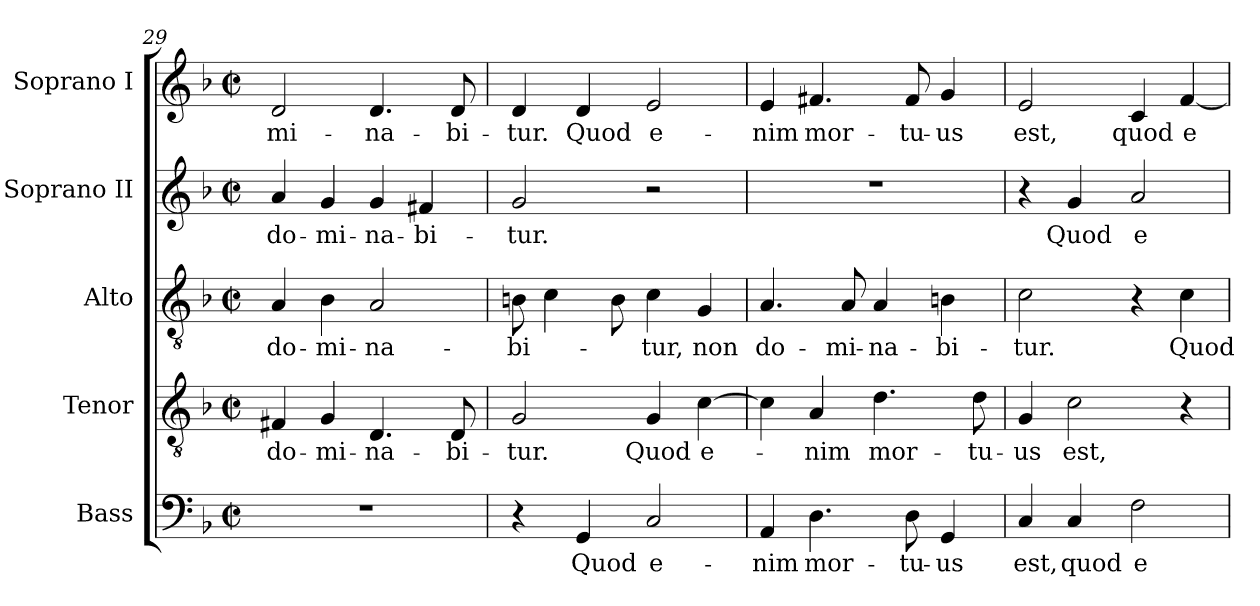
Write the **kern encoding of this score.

**kern	**text	**kern	**text	**kern	**text	**kern	**text	**kern	**text
*part5	*part5	*part4	*part4	*part3	*part3	*part2	*part2	*part1	*part1
*staff5	*staff5	*staff4	*staff4	*staff3	*staff3	*staff2	*staff2	*staff1	*staff1
*I"Bass	*	*I"Tenor	*	*I"Alto	*	*I"Soprano II	*	*I"Soprano I	*
*I'B	*	*I'T	*	*I'A	*	*I'S 2	*	*I'S 1	*
*clefF4	*	*clefGv2	*	*clefGv2	*	*clefG2	*	*clefG2	*
*ITrd7c12	*	*ITrd7c12	*	*	*	*	*	*	*
*k[b-]	*	*k[b-]	*	*k[b-]	*	*k[b-]	*	*k[b-]	*
*F:	*	*F:	*	*F:	*	*F:	*	*F:	*
*M2/2	*	*M2/2	*	*M2/2	*	*M2/2	*	*M2/2	*
*met(c|)	*	*met(c|)	*	*met(c|)	*	*met(c|)	*	*met(c|)	*
=29	=29	=29	=29	=29	=29	=29	=29	=29	=29
!	!	!	!LO:LY:b:color=#000000	!	!	!	!	!	!
!	!	!	!	!	!LO:LY:b:color=#000000	!	!	!	!
!	!	!	!	!	!	!	!LO:LY:b:color=#000000	!	!
!	!	!	!	!	!	!	!	!	!LO:LY:b:color=#000000
1r	.	4FF#Xi/	do-	4Ai/	do-	4ai/	do-	2di/	-mi-
!	!	!	!LO:LY:b:color=#000000	!	!	!	!	!	!
!	!	!	!	!	!LO:LY:b:color=#000000	!	!	!	!
!	!	!	!	!	!	!	!LO:LY:b:color=#000000	!	!
.	.	4GGi/	-mi-	4B-i\	-mi-	4gi/	-mi-	.	.
!	!	!	!LO:LY:b:color=#000000	!	!	!	!	!	!
!	!	!	!	!	!LO:LY:b:color=#000000	!	!	!	!
!	!	!	!	!	!	!	!LO:LY:b:color=#000000	!	!
!	!	!	!	!	!	!	!	!	!LO:LY:b:color=#000000
.	.	4.DDi/	-na-	2Ai/	-na-	4gi/	-na-	4.di/	-na-
!	!	!	!	!	!	!	!LO:LY:b:color=#000000	!	!
.	.	.	.	.	.	4f#Xi/	-bi-	.	.
!	!	!	!LO:LY:b:color=#000000	!	!	!	!	!	!
!	!	!	!	!	!	!	!	!	!LO:LY:b:color=#000000
.	.	8DDi/	-bi-	.	.	.	.	8di/	-bi-
=30	=30	=30	=30	=30	=30	=30	=30	=30	=30
!	!	!	!LO:LY:b:color=#000000	!	!	!	!	!	!
!	!	!	!	!	!LO:LY:b:color=#000000	!	!	!	!
!	!	!	!	!	!	!	!LO:LY:b:color=#000000	!	!
!	!	!	!	!	!	!	!	!	!LO:LY:b:color=#000000
4r	.	2GGi/	-tur.	8Bni\	-bi-	2gi/	-tur.	4di/	-tur.
.	.	.	.	4ci\	.	.	.	.	.
!	!LO:LY:b:color=#000000	!	!	!	!	!	!	!	!
!	!	!	!	!	!	!	!	!	!LO:LY:b:color=#000000
4GGGi/	Quod	.	.	.	.	.	.	4di/	Quod
.	.	.	.	8Bi\	.	.	.	.	.
!	!LO:LY:b:color=#000000	!	!	!	!	!	!	!	!
!	!	!	!LO:LY:b:color=#000000	!	!	!	!	!	!
!	!	!	!	!	!LO:LY:b:color=#000000	!	!	!	!
!	!	!	!	!	!	!	!	!	!LO:LY:b:color=#000000
2CCi/	e-	4GGi/	Quod	4ci\	-tur,	2r	.	2ei/	e-
!	!	!	!LO:LY:b:color=#000000	!	!	!	!	!	!
!	!	!	!	!	!LO:LY:b:color=#000000	!	!	!	!
.	.	[>4Ci\	e-	4Gi/	non	.	.	.	.
!!LO:PB:g=z
=31	=31	=31	=31	=31	=31	=31	=31	=31	=31
!	!LO:LY:b:color=#000000	!	!	!	!	!	!	!	!
!	!	!	!	!	!LO:LY:b:color=#000000	!	!	!	!
!	!	!	!	!	!	!	!	!	!LO:LY:b:color=#000000
4AAAi/	-nim	4Ci\]	.	4.Ai/	do-	1r	.	4ei/	-nim
!	!LO:LY:b:color=#000000	!	!	!	!	!	!	!	!
!	!	!	!LO:LY:b:color=#000000	!	!	!	!	!	!
!	!	!	!	!	!	!	!	!	!LO:LY:b:color=#000000
4.DDi\	mor-	4AAi/	-nim	.	.	.	.	4.f#Xi/	mor-
!	!	!	!	!	!LO:LY:b:color=#000000	!	!	!	!
.	.	.	.	8Ai/	-mi-	.	.	.	.
!	!	!	!LO:LY:b:color=#000000	!	!	!	!	!	!
!	!	!	!	!	!LO:LY:b:color=#000000	!	!	!	!
.	.	4.Di\	mor-	4Ai/	-na-	.	.	.	.
!	!LO:LY:b:color=#000000	!	!	!	!	!	!	!	!
!	!	!	!	!	!	!	!	!	!LO:LY:b:color=#000000
8DDi\	-tu-	.	.	.	.	.	.	8f#i/	-tu-
!	!LO:LY:b:color=#000000	!	!	!	!	!	!	!	!
!	!	!	!	!	!LO:LY:b:color=#000000	!	!	!	!
!	!	!	!	!	!	!	!	!	!LO:LY:b:color=#000000
4GGGi/	-us	.	.	4Bni\	-bi-	.	.	4gi/	-us
!	!	!	!LO:LY:b:color=#000000	!	!	!	!	!	!
.	.	8Di\	-tu-	.	.	.	.	.	.
=32	=32	=32	=32	=32	=32	=32	=32	=32	=32
!	!LO:LY:b:color=#000000	!	!	!	!	!	!	!	!
!	!	!	!LO:LY:b:color=#000000	!	!	!	!	!	!
!	!	!	!	!	!LO:LY:b:color=#000000	!	!	!	!
!	!	!	!	!	!	!	!	!	!LO:LY:b:color=#000000
4CCi/	est,	4GGi/	-us	2ci\	-tur.	4r	.	2ei/	est,
!	!LO:LY:b:color=#000000	!	!	!	!	!	!	!	!
!	!	!	!LO:LY:b:color=#000000	!	!	!	!	!	!
!	!	!	!	!	!	!	!LO:LY:b:color=#000000	!	!
4CCi/	quod	2Ci\	est,	.	.	4gi/	Quod	.	.
!	!LO:LY:b:color=#000000	!	!	!	!	!	!	!	!
!	!	!	!	!	!	!	!LO:LY:b:color=#000000	!	!
!	!	!	!	!	!	!	!	!	!LO:LY:b:color=#000000
2FFi\	e-	.	.	4r	.	2ai/	e-	4ci/	quod
!	!	!	!	!	!LO:LY:b:color=#000000	!	!	!	!
!	!	!	!	!	!	!	!	!	!LO:LY:b:color=#000000
.	.	4r	.	4ci\	Quod	.	.	[<4fi/	e-
=	=	=	=	=	=	=	=	=	=
*-	*-	*-	*-	*-	*-	*-	*-	*-	*-
